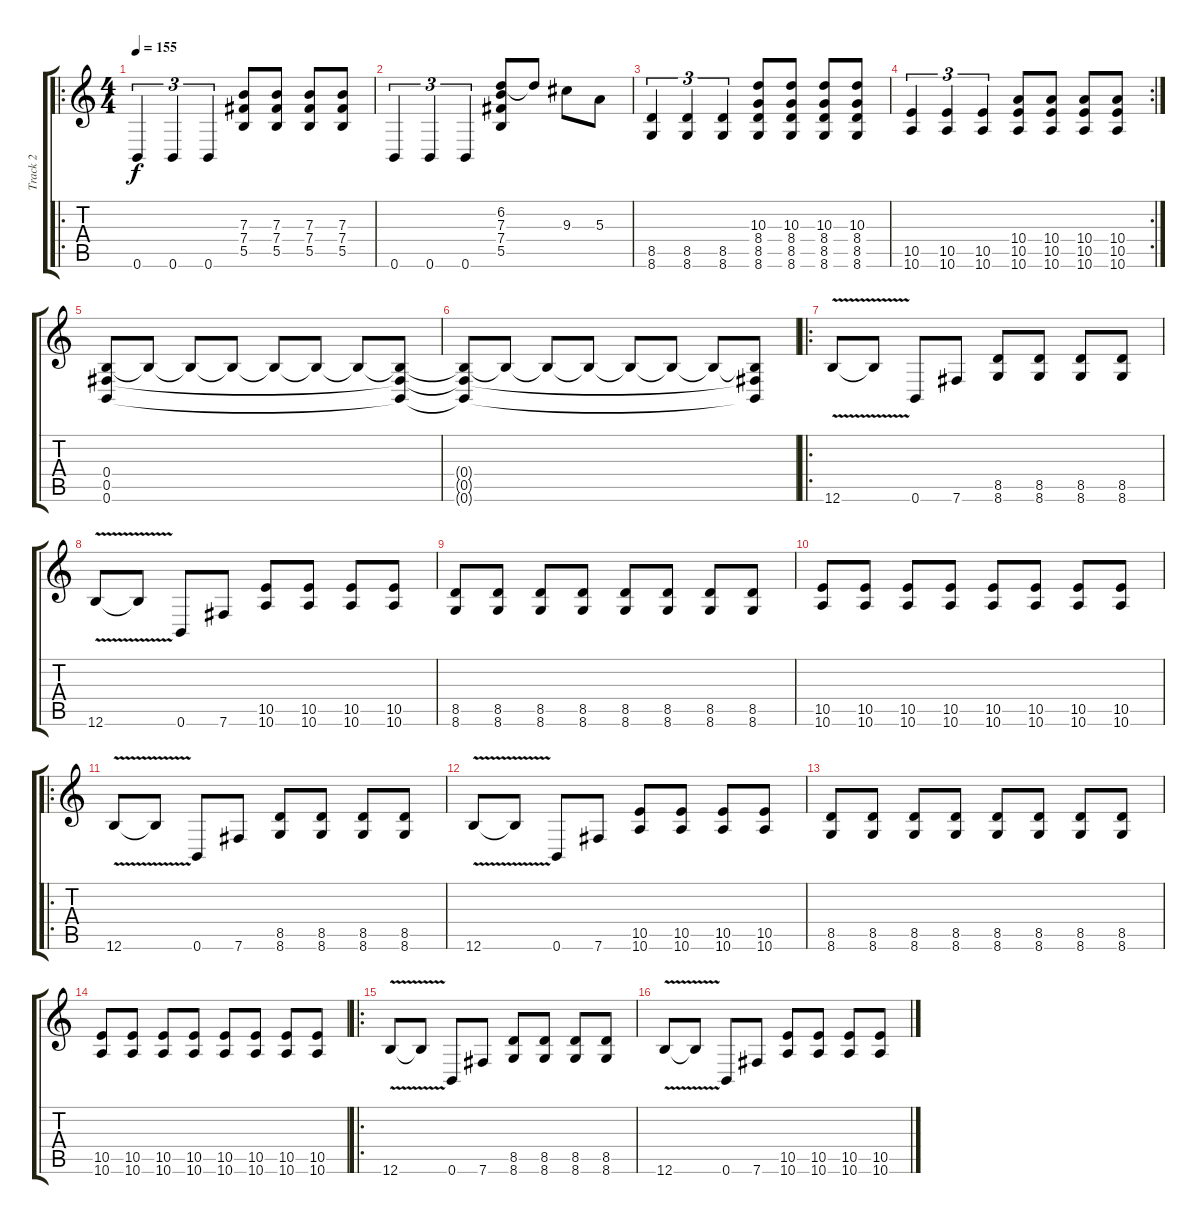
\track ("Track 2" "Track 2") {instrument overdrivenguitar}
\staff {score tabs}
\tuning (Db4 Ab3 E3 B2 Gb2 B1) {hide}
\ro
\ts (4 4)
\tempo 155
\clef g2
\ks c
0.6.4{tu (3 2) dy f} 0.6.4{tu (3 2)} 0.6.4{tu (3 2)} (7.3 7.4 5.5).8 (7.3 7.4 5.5).8 (7.3 7.4 5.5).8 (7.3 7.4 5.5).8 |
0.6.4{tu (3 2)} 0.6.4{tu (3 2)} 0.6.4{tu (3 2)} (6.2 7.3 7.4 5.5).8 6.2{t}.8 9.3.8 5.3.8 |
(8.5 8.6).4{tu (3 2)} (8.5 8.6).4{tu (3 2)} (8.5 8.6).4{tu (3 2)} (10.3 8.4 8.5 8.6).8 (10.3 8.4 8.5 8.6).8 (10.3 8.4 8.5 8.6).8 (10.3 8.4 8.5 8.6).8 |
\rc 2
(10.5 10.6).4{tu (3 2)} (10.5 10.6).4{tu (3 2)} (10.5 10.6).4{tu (3 2)} (10.4 10.5 10.6).8 (10.4 10.5 10.6).8 (10.4 10.5 10.6).8 (10.4 10.5 10.6).8 |
(0.4 0.5 0.6).8 0.4{t}.8 0.4{t}.8 0.4{t}.8 0.4{t}.8 0.4{t}.8 0.4{t}.8 (0.4{t} 0.5{t} 0.6{t}).8 |
(0.4{t} 0.5{t} 0.6{t}).8 0.4{t}.8 0.4{t}.8 0.4{t}.8 0.4{t}.8 0.4{t}.8 0.4{t}.8 (0.4{t} 0.5{t} 0.6{t}).8 |
\ro
12.6{v}.8 12.6{t}.8 0.6.8 7.6.8 (8.5 8.6).8 (8.5 8.6).8 (8.5 8.6).8 (8.5 8.6).8 |
12.6{v}.8 12.6{t}.8 0.6.8 7.6.8 (10.5 10.6).8 (10.5 10.6).8 (10.5 10.6).8 (10.5 10.6).8 |
(8.5 8.6).8 (8.5 8.6).8 (8.5 8.6).8 (8.5 8.6).8 (8.5 8.6).8 (8.5 8.6).8 (8.5 8.6).8 (8.5 8.6).8 |
(10.5 10.6).8 (10.5 10.6).8 (10.5 10.6).8 (10.5 10.6).8 (10.5 10.6).8 (10.5 10.6).8 (10.5 10.6).8 (10.5 10.6).8 |
\ro
12.6{v}.8 12.6{t}.8 0.6.8 7.6.8 (8.5 8.6).8 (8.5 8.6).8 (8.5 8.6).8 (8.5 8.6).8 |
12.6{v}.8 12.6{t}.8 0.6.8 7.6.8 (10.5 10.6).8 (10.5 10.6).8 (10.5 10.6).8 (10.5 10.6).8 |
(8.5 8.6).8 (8.5 8.6).8 (8.5 8.6).8 (8.5 8.6).8 (8.5 8.6).8 (8.5 8.6).8 (8.5 8.6).8 (8.5 8.6).8 |
(10.5 10.6).8 (10.5 10.6).8 (10.5 10.6).8 (10.5 10.6).8 (10.5 10.6).8 (10.5 10.6).8 (10.5 10.6).8 (10.5 10.6).8 |
\ro
12.6{v}.8 12.6{t}.8 0.6.8 7.6.8 (8.5 8.6).8 (8.5 8.6).8 (8.5 8.6).8 (8.5 8.6).8 |
12.6{v}.8 12.6{t}.8 0.6.8 7.6.8 (10.5 10.6).8 (10.5 10.6).8 (10.5 10.6).8 (10.5 10.6).8
